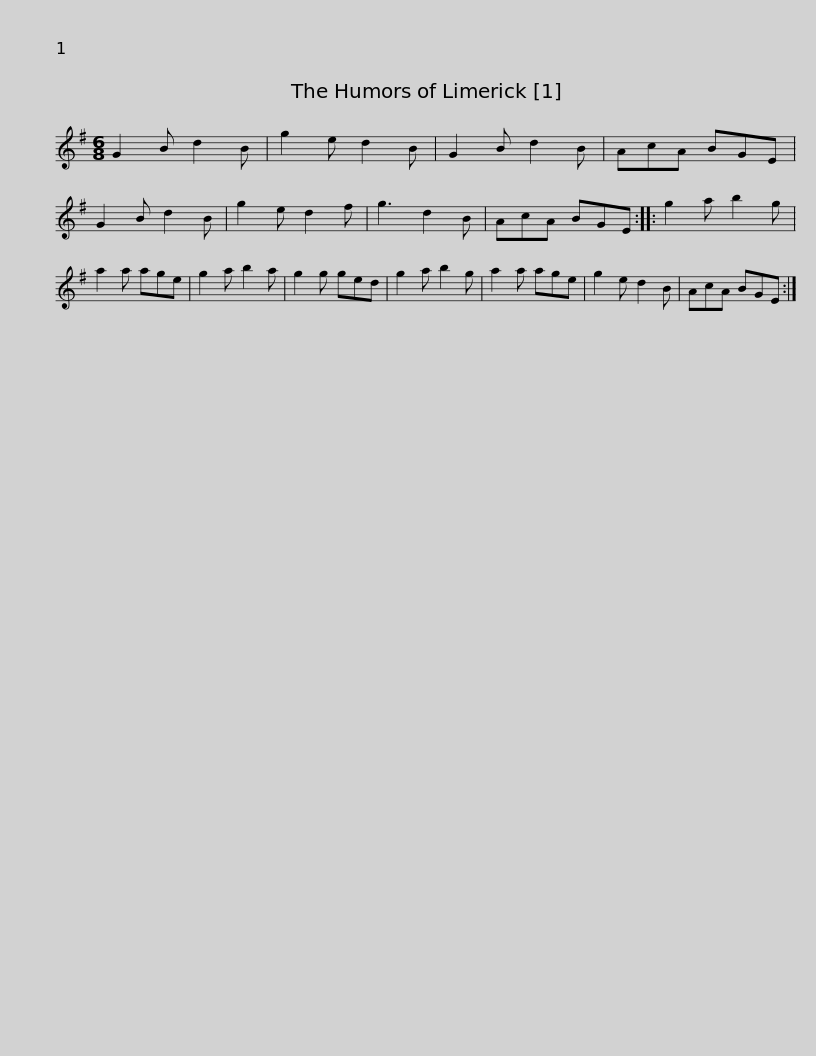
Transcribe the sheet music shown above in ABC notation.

X:1
L:1/8
M:6/8
I:linebreak $
K:G
V:1 treble
V:1
 G2 B d2 B | g2 e d2 B | G2 B d2 B | AcA BGE | G2 B d2 B | %5
 g2 e d2 f | g3 d2 B | AcA BGE :: g2 a b2 g |$ a2 a age | %10
 g2 a b2 a | g2 g ged | g2 a b2 g | a2 a age | g2 e d2 B | %15
 AcA BGE :| %16
